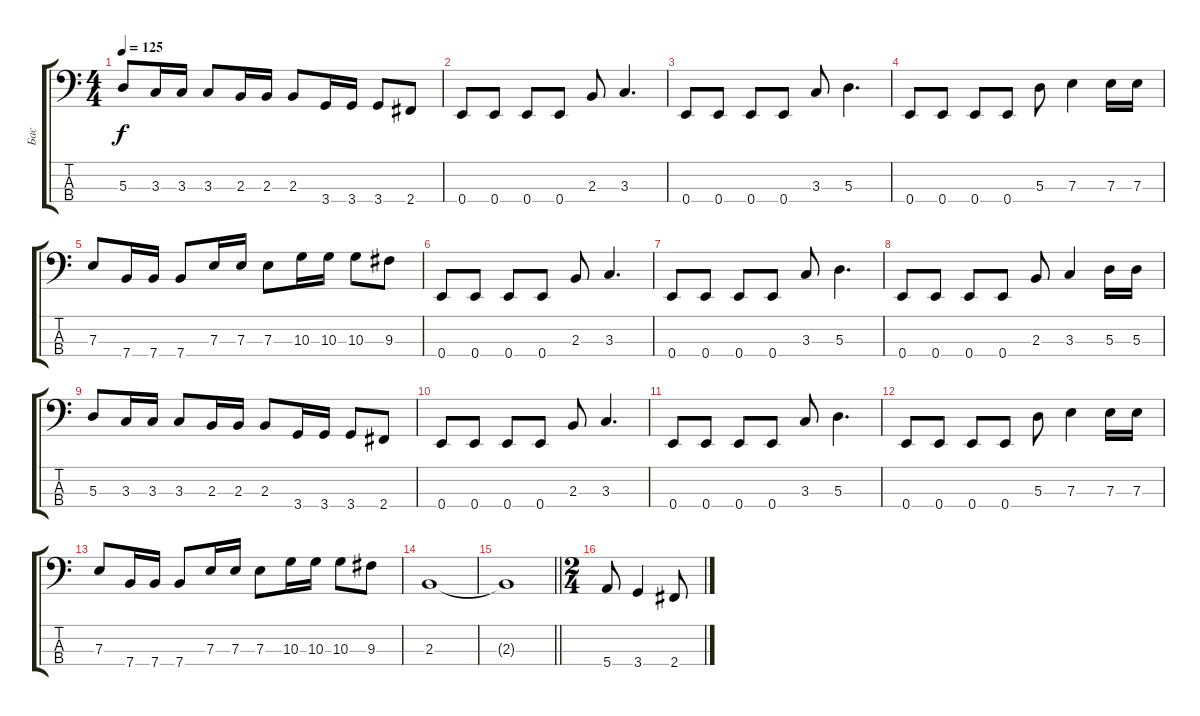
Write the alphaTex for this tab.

\track ("Бас" "Бас") {instrument electricbasspick}
\staff {score tabs}
\tuning (G2 D2 A1 E1) {hide}
\ts (4 4)
\tempo 125
\clef f4
\ks c
5.3.8{dy f} 3.3.16 3.3.16 3.3.8 2.3.16 2.3.16 2.3.8 3.4.16 3.4.16 3.4.8 2.4.8 |
0.4.8 0.4.8 0.4.8 0.4.8 2.3.8 3.3.4{d} |
0.4.8 0.4.8 0.4.8 0.4.8 3.3.8 5.3.4{d} |
0.4.8 0.4.8 0.4.8 0.4.8 5.3.8 7.3.4 7.3.16 7.3.16 |
7.3.8 7.4.16 7.4.16 7.4.8 7.3.16 7.3.16 7.3.8 10.3.16 10.3.16 10.3.8 9.3.8 |
0.4.8 0.4.8 0.4.8 0.4.8 2.3.8 3.3.4{d} |
0.4.8 0.4.8 0.4.8 0.4.8 3.3.8 5.3.4{d} |
0.4.8 0.4.8 0.4.8 0.4.8 2.3.8 3.3.4 5.3.16 5.3.16 |
5.3.8 3.3.16 3.3.16 3.3.8 2.3.16 2.3.16 2.3.8 3.4.16 3.4.16 3.4.8 2.4.8 |
0.4.8 0.4.8 0.4.8 0.4.8 2.3.8 3.3.4{d} |
0.4.8 0.4.8 0.4.8 0.4.8 3.3.8 5.3.4{d} |
0.4.8 0.4.8 0.4.8 0.4.8 5.3.8 7.3.4 7.3.16 7.3.16 |
7.3.8 7.4.16 7.4.16 7.4.8 7.3.16 7.3.16 7.3.8 10.3.16 10.3.16 10.3.8 9.3.8 |
2.3.1 |
\barLineRight lightlight
2.3{t}.1 |
\ts (2 4)
5.4.8 3.4.4 2.4.8
